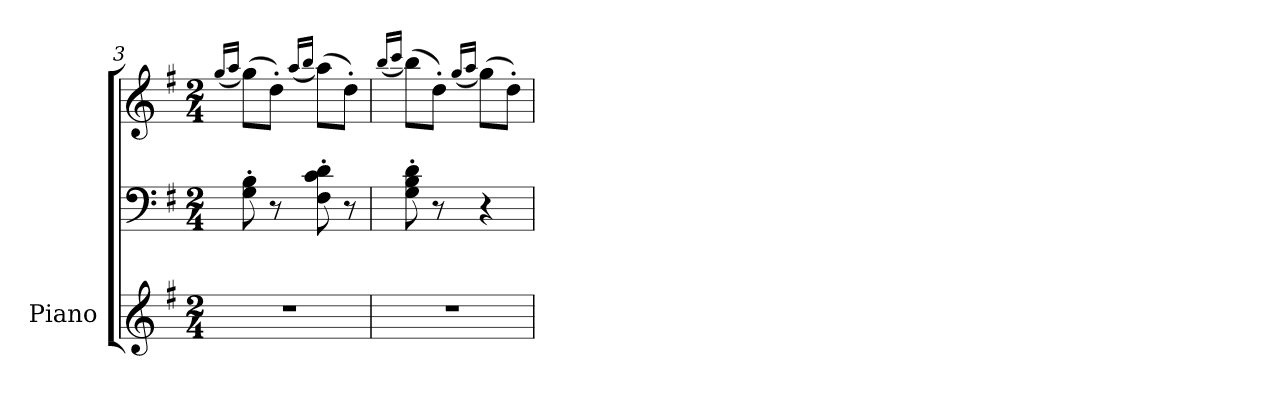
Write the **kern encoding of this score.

**kern	**kern	**kern
*part1	*part1	*part1
*staff3	*staff2	*staff1
*I"Piano	*	*
*I'Pno	*	*
*clefG2	*clefF4	*clefG2
*k[f#]	*k[f#]	*k[f#]
*M2/4	*M2/4	*M2/4
=3	=3	=3
.	.	(<16qgg/LL
.	.	16qaa/JJ
2r	8G\' 8B\'	(>8gg\L)
.	8r	8dd'\J)
.	.	(<16qaa/LL
.	.	16qbb/JJ
.	8F#\' 8c\' 8d\'	(>8aa\L)
.	8r	8dd'\J)
=4	=4	=4
.	.	(<16qbb/LL
.	.	16qccc/JJ
2r	8G\' 8B\' 8d\'	(>8bb\L)
.	8r	8dd'\J)
.	.	(<16qgg/LL
.	.	16qaa/JJ
.	4r	(>8gg\L)
.	.	8dd'\J)
=	=	=
*-	*-	*-
